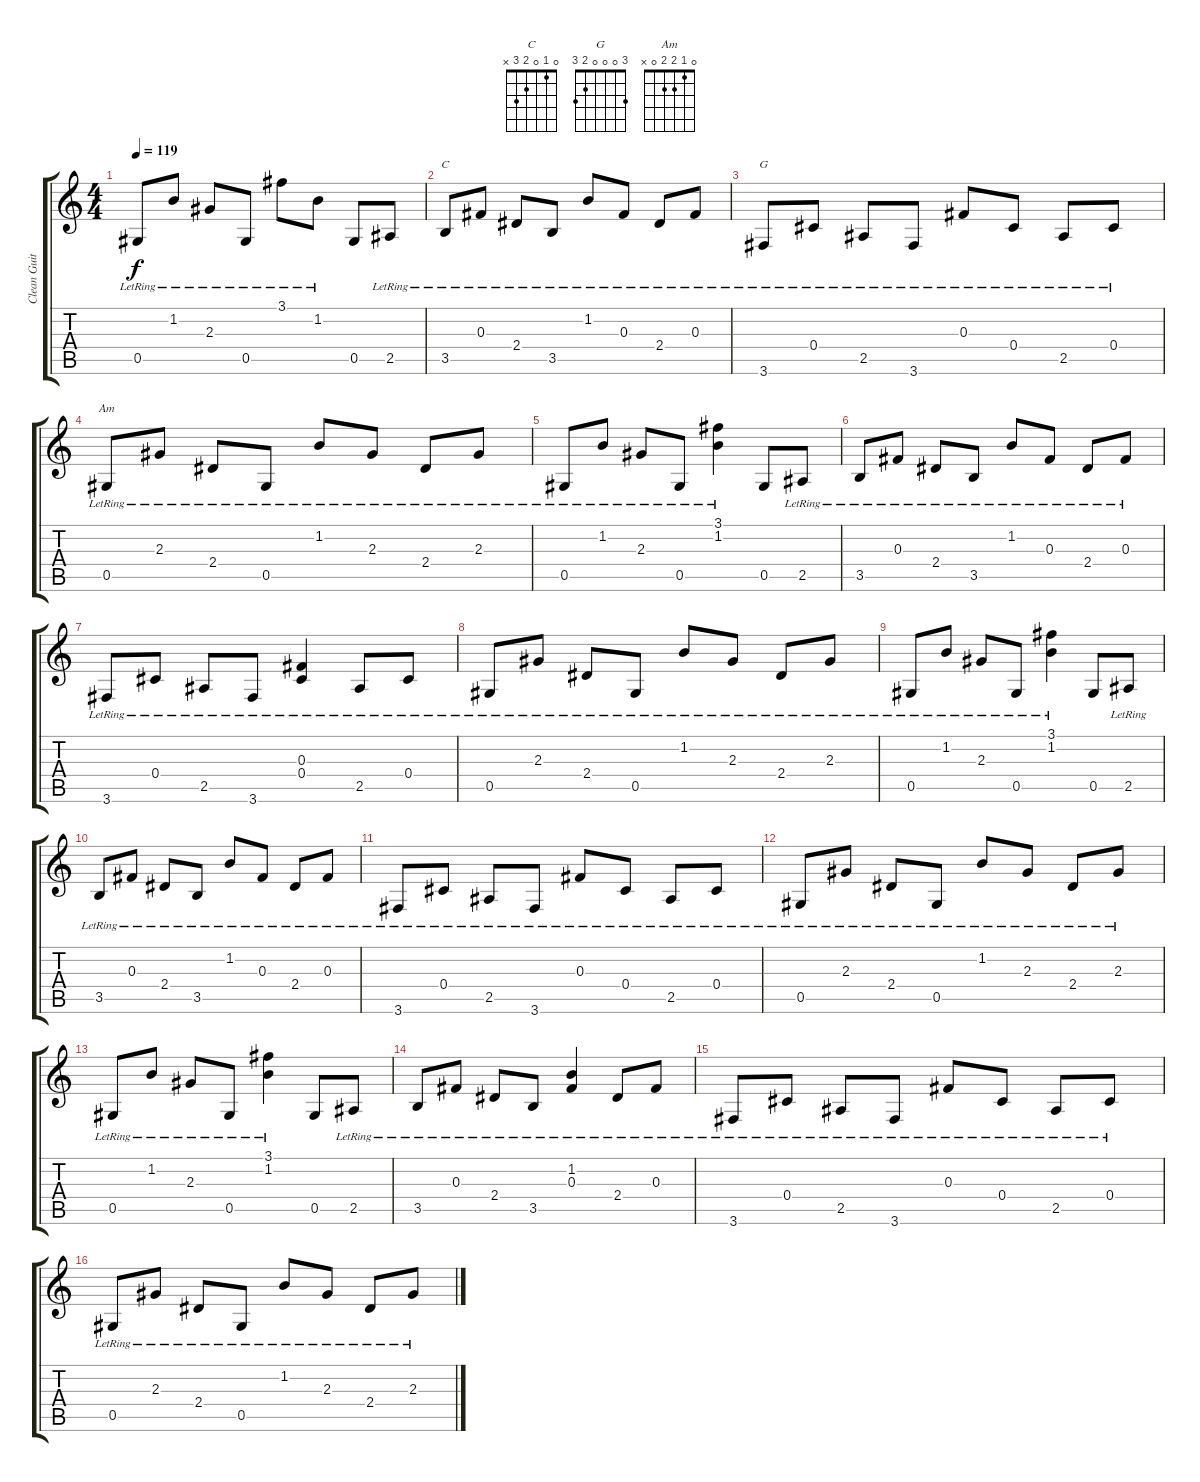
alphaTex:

\track ("Clean Guitar 2" "Clean Guit") {instrument electricguitarclean}
\staff {score tabs}
\tuning (Eb4 Bb3 Gb3 Db3 Ab2 Eb2) {hide}
\chord ("C" 0 1 0 2 3 x)
\chord ("G" 3 0 0 0 2 3)
\chord ("Am" 0 1 2 2 0 x)
\ts (4 4)
\tempo 119
\clef g2
\ks c
0.5{lr}.8{dy f} 1.2{lr}.8 2.3{lr}.8 0.5{lr}.8 3.1{lr}.8 1.2{lr}.8 0.5.8 2.5{lr}.8 |
3.5{lr}.8{ch "C"} 0.3{lr}.8 2.4{lr}.8 3.5{lr}.8 1.2{lr}.8 0.3{lr}.8 2.4{lr}.8 0.3{lr}.8 |
3.6{lr}.8{ch "G"} 0.4{lr}.8 2.5{lr}.8 3.6{lr}.8 0.3{lr}.8 0.4{lr}.8 2.5{lr}.8 0.4{lr}.8 |
0.5{lr}.8{ch "Am"} 2.3{lr}.8 2.4{lr}.8 0.5{lr}.8 1.2{lr}.8 2.3{lr}.8 2.4{lr}.8 2.3{lr}.8 |
0.5{lr}.8 1.2{lr}.8 2.3{lr}.8 0.5{lr}.8 (3.1{lr} 1.2{lr}).4 0.5.8 2.5{lr}.8 |
3.5{lr}.8 0.3{lr}.8 2.4{lr}.8 3.5{lr}.8 1.2{lr}.8 0.3{lr}.8 2.4{lr}.8 0.3{lr}.8 |
3.6{lr}.8 0.4{lr}.8 2.5{lr}.8 3.6{lr}.8 (0.3{lr} 0.4{lr}).4 2.5{lr}.8 0.4{lr}.8 |
0.5{lr}.8 2.3{lr}.8 2.4{lr}.8 0.5{lr}.8 1.2{lr}.8 2.3{lr}.8 2.4{lr}.8 2.3{lr}.8 |
0.5{lr}.8 1.2{lr}.8 2.3{lr}.8 0.5{lr}.8 (3.1{lr} 1.2{lr}).4 0.5.8 2.5{lr}.8 |
3.5{lr}.8 0.3{lr}.8 2.4{lr}.8 3.5{lr}.8 1.2{lr}.8 0.3{lr}.8 2.4{lr}.8 0.3{lr}.8 |
3.6{lr}.8 0.4{lr}.8 2.5{lr}.8 3.6{lr}.8 0.3{lr}.8 0.4{lr}.8 2.5{lr}.8 0.4{lr}.8 |
0.5{lr}.8 2.3{lr}.8 2.4{lr}.8 0.5{lr}.8 1.2{lr}.8 2.3{lr}.8 2.4{lr}.8 2.3{lr}.8 |
0.5{lr}.8 1.2{lr}.8 2.3{lr}.8 0.5{lr}.8 (3.1{lr} 1.2{lr}).4 0.5.8 2.5{lr}.8 |
3.5{lr}.8 0.3{lr}.8 2.4{lr}.8 3.5{lr}.8 (1.2{lr} 0.3{lr}).4 2.4{lr}.8 0.3{lr}.8 |
3.6{lr}.8 0.4{lr}.8 2.5{lr}.8 3.6{lr}.8 0.3{lr}.8 0.4{lr}.8 2.5{lr}.8 0.4{lr}.8 |
0.5{lr}.8 2.3{lr}.8 2.4{lr}.8 0.5{lr}.8 1.2{lr}.8 2.3{lr}.8 2.4{lr}.8 2.3{lr}.8
